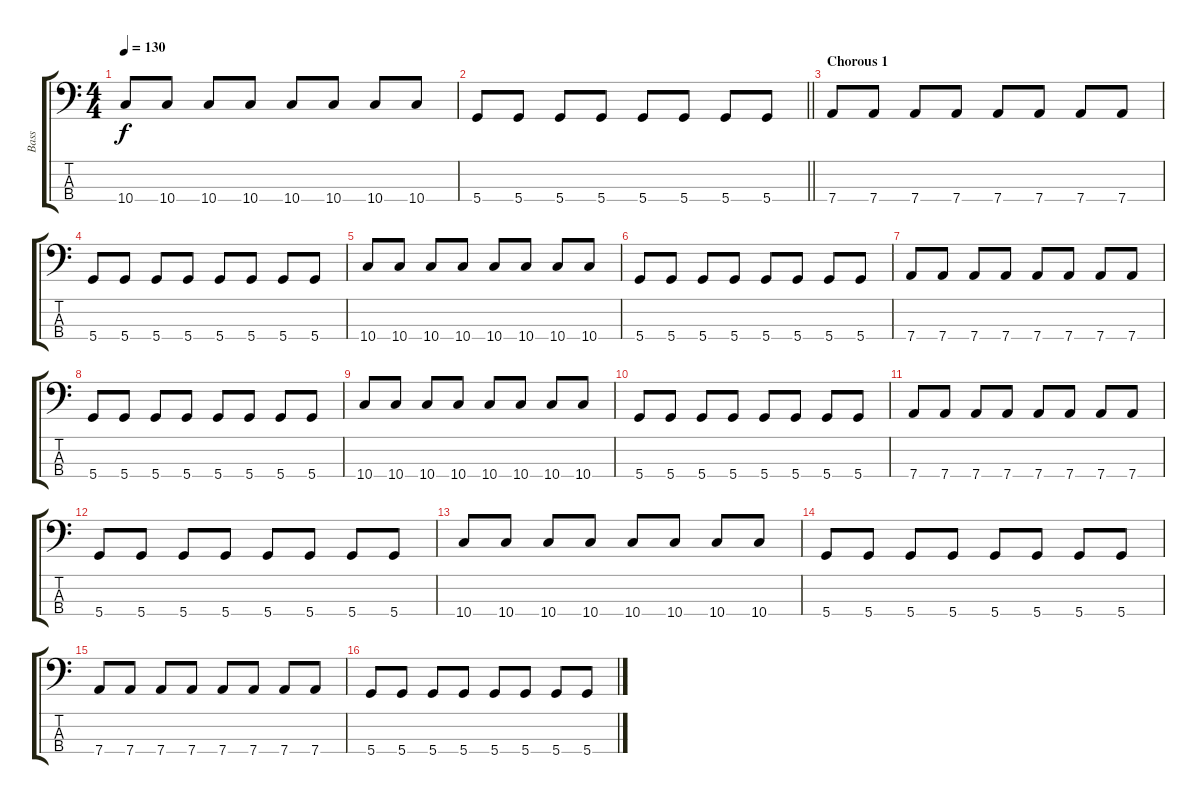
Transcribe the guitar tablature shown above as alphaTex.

\track ("Bass" "Bass") {instrument electricbassfinger}
\staff {score tabs}
\tuning (F2 C2 G1 D1) {hide}
\ts (4 4)
\tempo 130
\clef f4
\ks c
10.4.8{dy f} 10.4.8 10.4.8 10.4.8 10.4.8 10.4.8 10.4.8 10.4.8 |
\barLineRight lightlight
5.4.8 5.4.8 5.4.8 5.4.8 5.4.8 5.4.8 5.4.8 5.4.8 |
\section ("" "Chorous 1")
7.4.8 7.4.8 7.4.8 7.4.8 7.4.8 7.4.8 7.4.8 7.4.8 |
5.4.8 5.4.8 5.4.8 5.4.8 5.4.8 5.4.8 5.4.8 5.4.8 |
10.4.8 10.4.8 10.4.8 10.4.8 10.4.8 10.4.8 10.4.8 10.4.8 |
5.4.8 5.4.8 5.4.8 5.4.8 5.4.8 5.4.8 5.4.8 5.4.8 |
7.4.8 7.4.8 7.4.8 7.4.8 7.4.8 7.4.8 7.4.8 7.4.8 |
5.4.8 5.4.8 5.4.8 5.4.8 5.4.8 5.4.8 5.4.8 5.4.8 |
10.4.8 10.4.8 10.4.8 10.4.8 10.4.8 10.4.8 10.4.8 10.4.8 |
5.4.8 5.4.8 5.4.8 5.4.8 5.4.8 5.4.8 5.4.8 5.4.8 |
7.4.8 7.4.8 7.4.8 7.4.8 7.4.8 7.4.8 7.4.8 7.4.8 |
5.4.8 5.4.8 5.4.8 5.4.8 5.4.8 5.4.8 5.4.8 5.4.8 |
10.4.8 10.4.8 10.4.8 10.4.8 10.4.8 10.4.8 10.4.8 10.4.8 |
5.4.8 5.4.8 5.4.8 5.4.8 5.4.8 5.4.8 5.4.8 5.4.8 |
7.4.8 7.4.8 7.4.8 7.4.8 7.4.8 7.4.8 7.4.8 7.4.8 |
5.4.8 5.4.8 5.4.8 5.4.8 5.4.8 5.4.8 5.4.8 5.4.8
